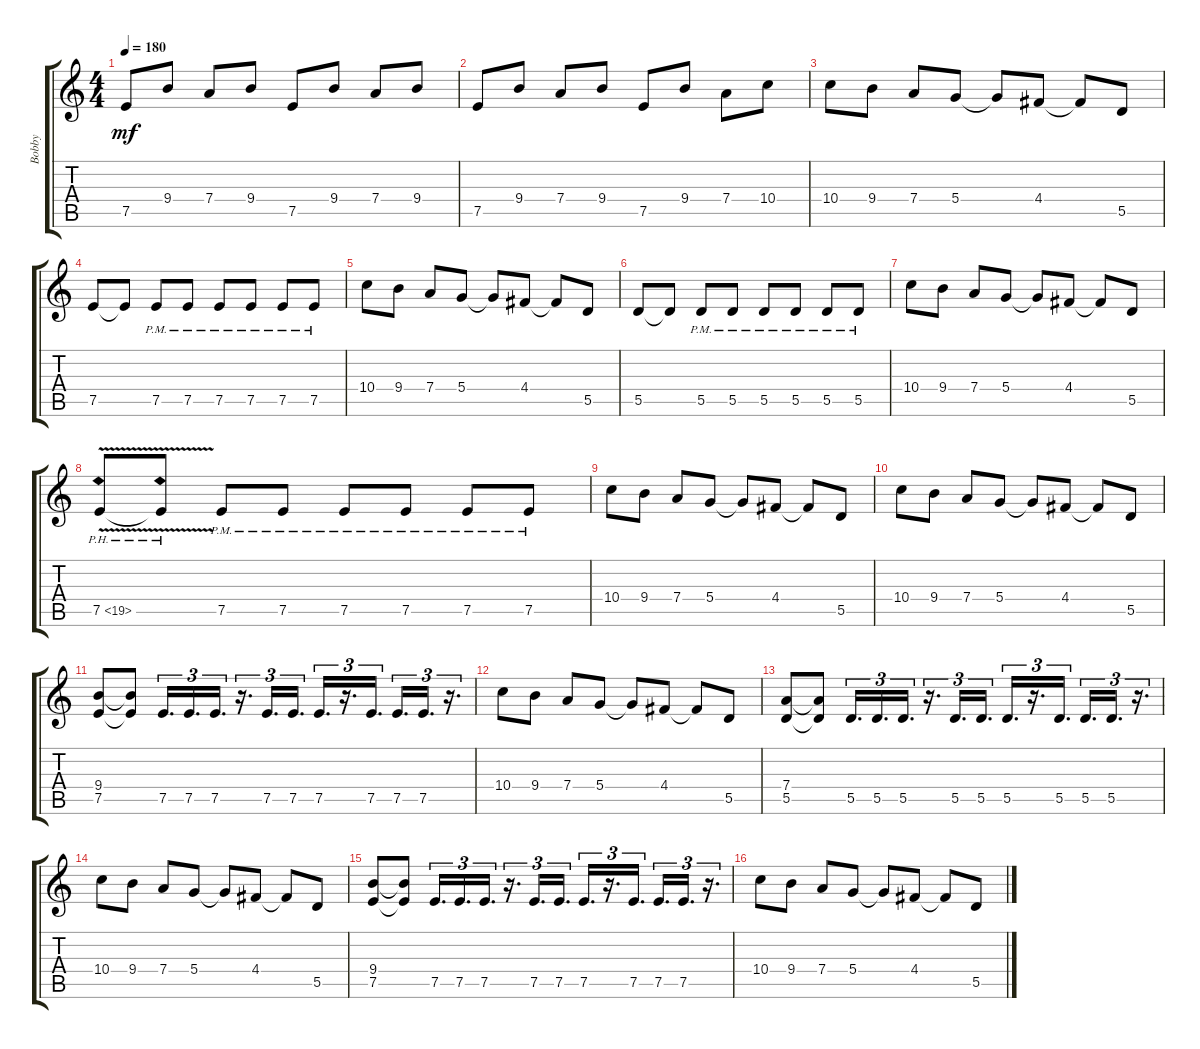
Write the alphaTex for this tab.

\track ("Bobby" "Bobby") {instrument distortionguitar}
\staff {score tabs}
\tuning (E4 B3 G3 D3 A2 E2) {hide}
\ts (4 4)
\tempo 180
\clef g2
\ks c
7.5.8{dy mf} 9.4.8 7.4.8 9.4.8 7.5.8 9.4.8 7.4.8 9.4.8 |
7.5.8 9.4.8 7.4.8 9.4.8 7.5.8 9.4.8 7.4.8 10.4.8 |
10.4.8 9.4.8 7.4.8 5.4.8 5.4{t}.8 4.4.8 4.4{t}.8 5.5.8 |
7.5.8 7.5{t}.8 7.5{pm}.8 7.5{pm}.8 7.5{pm}.8 7.5{pm}.8 7.5{pm}.8 7.5{pm}.8 |
10.4.8 9.4.8 7.4.8 5.4.8 5.4{t}.8 4.4.8 4.4{t}.8 5.5.8 |
5.5.8 5.5{t}.8 5.5{pm}.8 5.5{pm}.8 5.5{pm}.8 5.5{pm}.8 5.5{pm}.8 5.5{pm}.8 |
10.4.8 9.4.8 7.4.8 5.4.8 5.4{t}.8 4.4.8 4.4{t}.8 5.5.8 |
7.5{ph 12 v}.8 7.5{ph 12 t}.8 7.5{pm}.8 7.5{pm}.8 7.5{pm}.8 7.5{pm}.8 7.5{pm}.8 7.5{pm}.8 |
10.4.8 9.4.8 7.4.8 5.4.8 5.4{t}.8 4.4.8 4.4{t}.8 5.5.8 |
10.4.8 9.4.8 7.4.8 5.4.8 5.4{t}.8 4.4.8 4.4{t}.8 5.5.8 |
(9.4 7.5).8 (9.4{t} 7.5{t}).8 7.5.16{d tu (3 2)} 7.5.16{d tu (3 2)} 7.5.16{d tu (3 2)} r.16{d tu (3 2)} 7.5.16{d tu (3 2)} 7.5.16{d tu (3 2)} 7.5.16{d tu (3 2)} r.16{d tu (3 2)} 7.5.16{d tu (3 2)} 7.5.16{d tu (3 2)} 7.5.16{d tu (3 2)} r.16{d tu (3 2)} |
10.4.8 9.4.8 7.4.8 5.4.8 5.4{t}.8 4.4.8 4.4{t}.8 5.5.8 |
(7.4 5.5).8 (7.4{t} 5.5{t}).8 5.5.16{d tu (3 2)} 5.5.16{d tu (3 2)} 5.5.16{d tu (3 2)} r.16{d tu (3 2)} 5.5.16{d tu (3 2)} 5.5.16{d tu (3 2)} 5.5.16{d tu (3 2)} r.16{d tu (3 2)} 5.5.16{d tu (3 2)} 5.5.16{d tu (3 2)} 5.5.16{d tu (3 2)} r.16{d tu (3 2)} |
10.4.8 9.4.8 7.4.8 5.4.8 5.4{t}.8 4.4.8 4.4{t}.8 5.5.8 |
(9.4 7.5).8 (9.4{t} 7.5{t}).8 7.5.16{d tu (3 2)} 7.5.16{d tu (3 2)} 7.5.16{d tu (3 2)} r.16{d tu (3 2)} 7.5.16{d tu (3 2)} 7.5.16{d tu (3 2)} 7.5.16{d tu (3 2)} r.16{d tu (3 2)} 7.5.16{d tu (3 2)} 7.5.16{d tu (3 2)} 7.5.16{d tu (3 2)} r.16{d tu (3 2)} |
10.4.8 9.4.8 7.4.8 5.4.8 5.4{t}.8 4.4.8 4.4{t}.8 5.5.8
